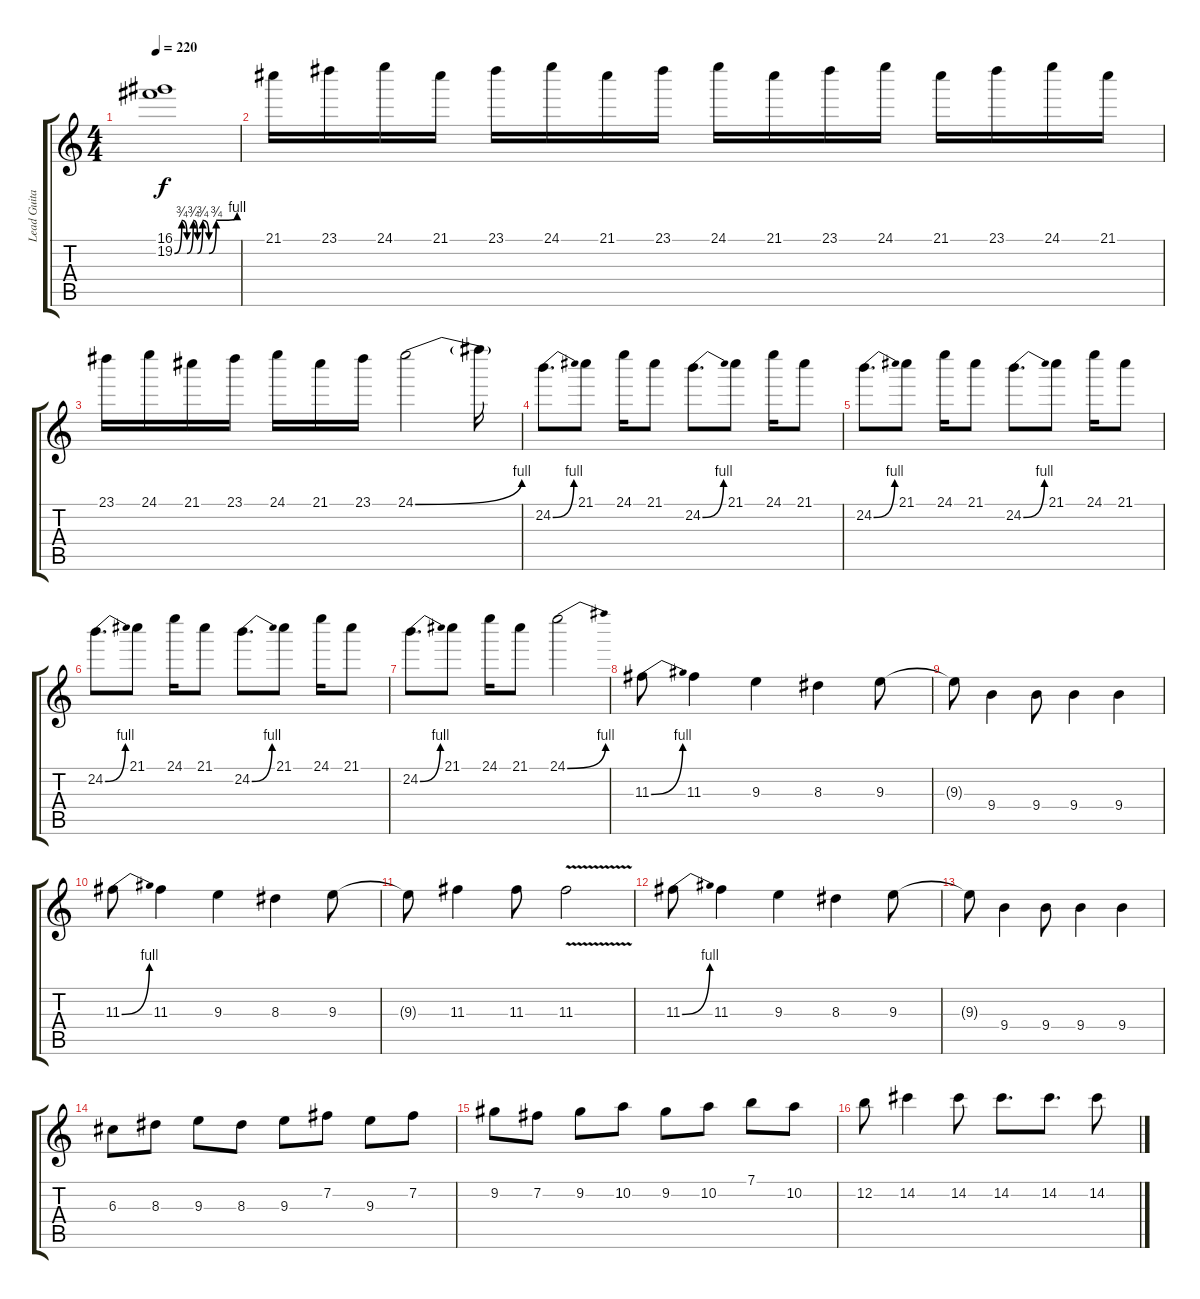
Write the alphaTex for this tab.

\track ("Lead Guitar 1" "Lead Guita") {instrument distortionguitar}
\staff {score tabs}
\tuning (E4 B3 G3 D3 A2 E2) {hide}
\ts (4 4)
\tempo 220
\clef g2
\ks c
(16.1 19.2{be (custom 0 0 7 3 12 0 18 3 22 0 27 3 33 0 40 3 60 4)}).1{dy f} |
21.1.16 23.1.16 24.1.16 21.1.16 23.1.16 24.1.16 21.1.16 23.1.16 24.1.16 21.1.16 23.1.16 24.1.16 21.1.16 23.1.16 24.1.16 21.1.16 |
23.1.16 24.1.16 21.1.16 23.1.16 24.1.16 21.1.16 23.1.16 24.1{be (bend 0 0 60 4)}.2 24.1{t}.16 |
24.2{be (bend 0 0 60 4)}.8{d} 21.1.8 24.1.16 21.1.8 24.2{be (bend 0 0 60 4)}.8{d} 21.1.8 24.1.16 21.1.8 |
24.2{be (bend 0 0 60 4)}.8{d} 21.1.8 24.1.16 21.1.8 24.2{be (bend 0 0 60 4)}.8{d} 21.1.8 24.1.16 21.1.8 |
24.2{be (bend 0 0 60 4)}.8{d} 21.1.8 24.1.16 21.1.8 24.2{be (bend 0 0 60 4)}.8{d} 21.1.8 24.1.16 21.1.8 |
24.2{be (bend 0 0 60 4)}.8{d} 21.1.8 24.1.16 21.1.8 24.1{be (bend 0 0 60 4)}.2 |
11.3{be (bend 0 0 60 4)}.8 11.3.4 9.3.4 8.3.4 9.3.8 |
9.3{t}.8 9.4.4 9.4.8 9.4.4 9.4.4 |
11.3{be (bend 0 0 60 4)}.8 11.3.4 9.3.4 8.3.4 9.3.8 |
9.3{t}.8 11.3.4 11.3.8 11.3{v}.2 |
11.3{be (bend 0 0 60 4)}.8 11.3.4 9.3.4 8.3.4 9.3.8 |
9.3{t}.8 9.4.4 9.4.8 9.4.4 9.4.4 |
6.3.8 8.3.8 9.3.8 8.3.8 9.3.8 7.2.8 9.3.8 7.2.8 |
9.2.8 7.2.8 9.2.8 10.2.8 9.2.8 10.2.8 7.1.8 10.2.8 |
12.2.8 14.2.4 14.2.8 14.2.8{d} 14.2.8{d} 14.2.8
